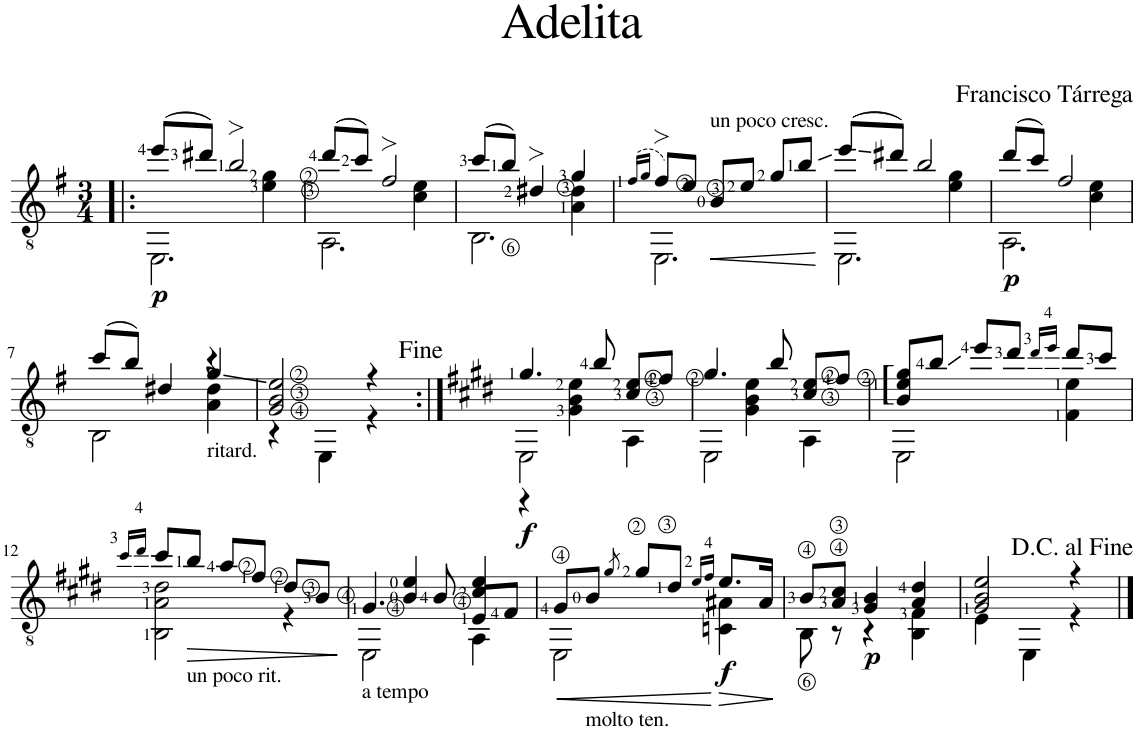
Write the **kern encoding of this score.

**kern	**dynam
*part1	*part1
*staff1	*staff1
*I"Classical Guitar	*
*I'Guit.	*
*clefGv2	*
*k[f#]	*
*M3/4	*
=1!|:	=1!|:
*^	*
*	*^	*
!	!	!	!LO:DY:b
(8ee/L	2.EE\	2ryy	p
8dd#X/J)	.	.	.
2b>/	.	.	.
.	.	4e\ 4g\	.
=2	=2	=2	=2
(8dd/L	2.AA\	2ryy	.
8cc/J)	.	.	.
2f#>/	.	.	.
.	.	4c\ 4e\	.
=3	=3	=3	=3
(8cc/L	2.BB\	2ryy	.
8b/J)	.	.	.
4d#X></	.	.	.
4g/	.	4A\ 4d#\	.
*v	*v	*v	*
=4	=4
(16qf#</LL	.
16qg/JJ	.
*^	*
8f#>/L)	2.EE\	.
8e</J	.	.
!LO:TX:a:t=un poco cresc.	!	!
!	!	!LO:HP:b
8B/L	.	<
8e/J	.	.
8g/L	.	.
8b/J	.	.
*v	*v	*
.	[
=5	=5
*^	*
*	*^	*
(8ee/L	2.EE\	2ryy	.
8dd#X/J)	.	.	.
2b/	.	.	.
.	.	4e\ 4g\	.
=6	=6	=6	=6
!	!	!	!LO:DY:b
(8dd/L	2.AA\	2ryy	p
8cc/J)	.	.	.
2f#/	.	.	.
.	.	4c\ 4e\	.
!!LO:LB:g=z	!!	!!
=7	=7	=7	=7
(8cc/L	2BB\	2ryy	.
8b/J)	.	.	.
4d#X/	.	.	.
!LO:TX:b:t=ritard.	!	!	!
4g/	4r	4A\ 4d#\	.
*	*v	*v	*
=8	=8	=8
2G/ 2B/ 2e/	4r	.
.	4EE\	.
4r	4r	.
*v	*v	*
=9:|!	=9:|!
*k[f#c#g#d#]	*
*^	*
*	*^	*
!	!	!	!LO:DY:b
4.g#/	2EE\	4r	f
.	.	4G#\ 4B\ 4e\	.
8b/	.	.	.
8c#/ 8e/L	4AA\	4ryy	.
8f#/J	.	.	.
=10	=10	=10	=10
4.g#/	2EE\	4ryy	.
.	.	4G#\ 4B\ 4e\	.
8b/	.	.	.
8c#/ 8e/L	4AA\	4ryy	.
8f#/J	.	.	.
*	*v	*v	*
=11	=11	=11
!LO:TX:a:t=[	!	!
8B/ 8e/ 8g#/L	2EE\	.
8b/J	.	.
8ee/L	.	.
8dd#/J	.	.
16qdd#/LL	.	.
16qee/JJ	.	.
8dd#/L	4F#\ 4e\	.
8cc#/J	.	.
!!LO:LB:g=z	!!
=12	=12	=12
16qcc#/LL	.	.
16qdd#/JJ	.	.
8cc#/L	2BB\ 2A\ 2d#\	.
!LO:TX:b:t=un poco rit.	!	!
!	!	!LO:HP:b
8b/J	.	>
8a</L	.	.
8f#/J	.	.
8d#</L	4r	.
8B</J	.	.
*v	*v	*
.	]
=13	=13
*^	*
*	*^	*
!LO:TX:b:t=a tempo	!	!	!
4.G#/	2EE\	4ryy	.
.	.	4B/ 4e/	.
8B</	.	.	.
4c#/ 4e/	4AA\	8E/L	.
.	.	8F#/J	.
=14	=14	=14	=14
!	!	!	!LO:HP:b
*	*v	*v	*
8G#/L	2EE\	<
!LO:TX:b:t=molto ten.	!	!
8B/J	.	.
8qg#/	.	.
8g#/L	.	.
8d#/J	.	.
16qe/LL	.	.
16qf#/JJ	.	.
!	!	!LO:DY:n=1:b
8.e/L	4Cn\ 4A#X\	[ f
16A#/Jk	.	.
=15	=15	=15
8B/L	8BB\	.
8A/ 8c#/J	8r	.
!	!	!LO:DY:b
4G#/ 4B/	4r	p
4A/ 4d#/	4BB\ 4F#\	.
=16	=16	=16
2G#/ 2B/ 2e/	4E\	.
.	4EE\	.
4r	4r	.
*v	*v	*
==	==
*-	*-
